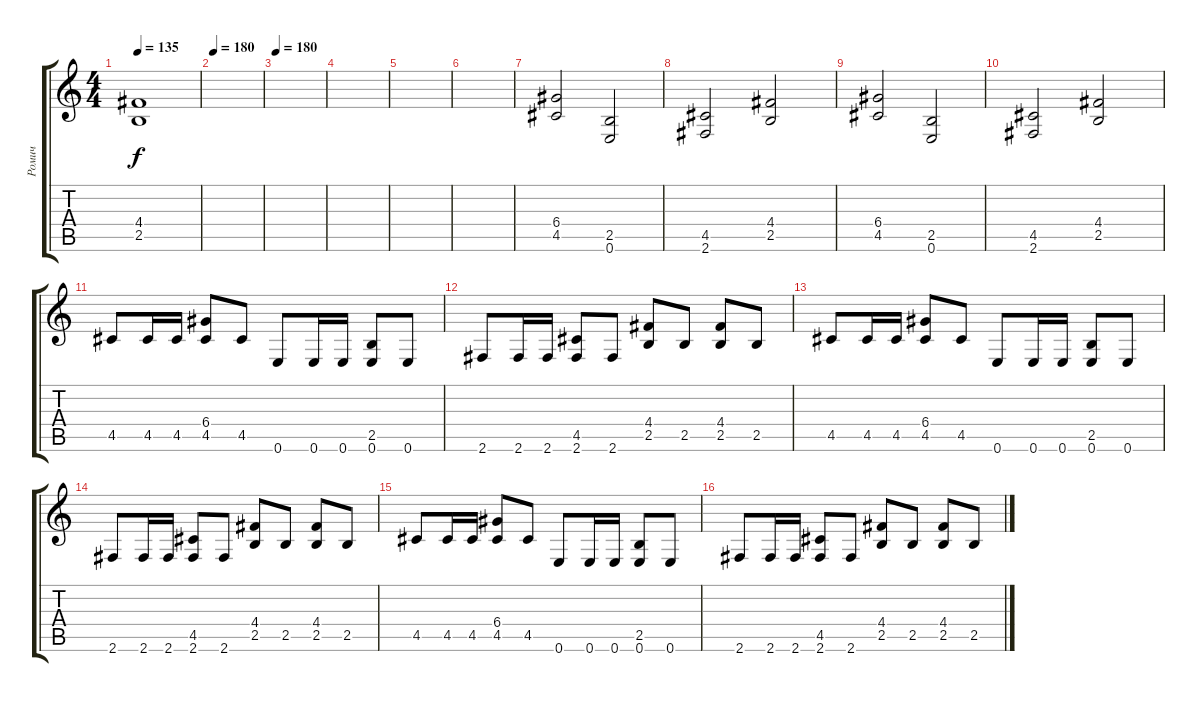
\track ("Ромич" "Ромич") {instrument distortionguitar}
\staff {score tabs}
\tuning (E4 B3 G3 D3 A2 E2) {hide}
\ts (4 4)
\tempo 135
\clef g2
\ks c
(4.4 2.5).1{dy f} |
\tempo 180
|
\tempo 180
|
|
|
|
(6.4 4.5).2 (2.5 0.6).2 |
(4.5 2.6).2 (4.4 2.5).2 |
(6.4 4.5).2 (2.5 0.6).2 |
(4.5 2.6).2 (4.4 2.5).2 |
4.5.8 4.5.16 4.5.16 (6.4 4.5).8 4.5.8 0.6.8 0.6.16 0.6.16 (2.5 0.6).8 0.6.8 |
2.6.8 2.6.16 2.6.16 (4.5 2.6).8 2.6.8 (4.4 2.5).8 2.5.8 (4.4 2.5).8 2.5.8 |
4.5.8 4.5.16 4.5.16 (6.4 4.5).8 4.5.8 0.6.8 0.6.16 0.6.16 (2.5 0.6).8 0.6.8 |
2.6.8 2.6.16 2.6.16 (4.5 2.6).8 2.6.8 (4.4 2.5).8 2.5.8 (4.4 2.5).8 2.5.8 |
4.5.8 4.5.16 4.5.16 (6.4 4.5).8 4.5.8 0.6.8 0.6.16 0.6.16 (2.5 0.6).8 0.6.8 |
2.6.8 2.6.16 2.6.16 (4.5 2.6).8 2.6.8 (4.4 2.5).8 2.5.8 (4.4 2.5).8 2.5.8
